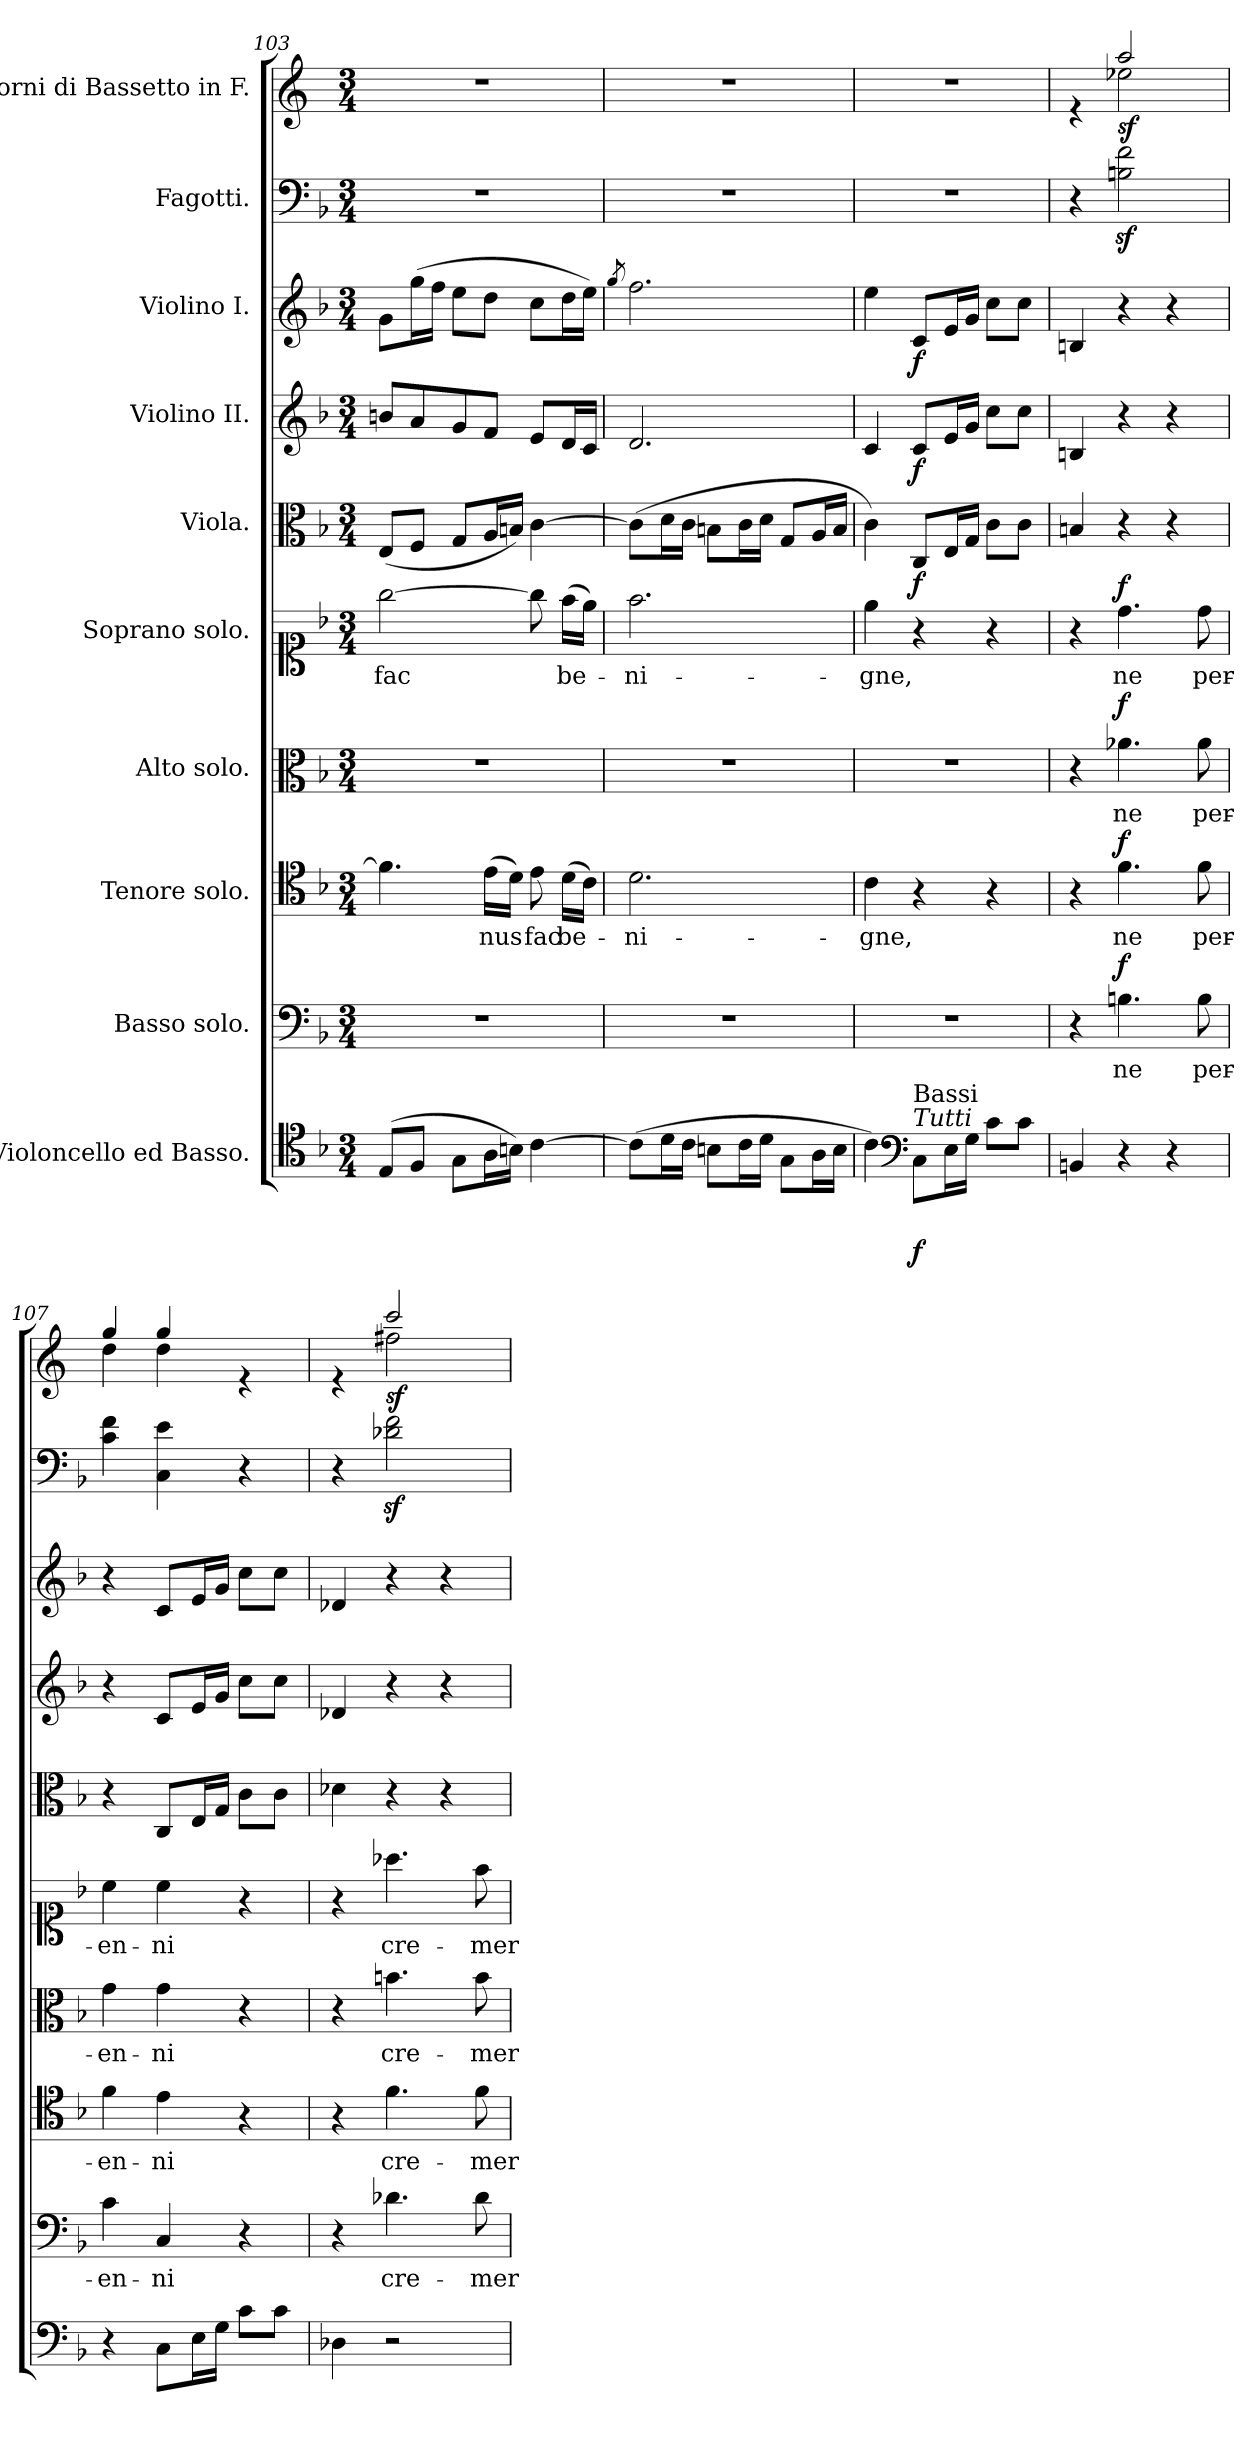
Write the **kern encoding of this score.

**kern	**dynam	**kern	**text	**dynam	**kern	**text	**dynam	**kern	**text	**dynam	**kern	**text	**dynam	**kern	**dynam	**kern	**dynam	**kern	**dynam	**kern	**kern	**dynam
*part10	*part10	*part9	*part9	*part9	*part8	*part8	*part8	*part7	*part7	*part7	*part6	*part6	*part6	*part5	*part5	*part4	*part4	*part3	*part3	*part2	*part1	*part1
*staff10	*staff10	*staff9	*staff9	*staff9	*staff8	*staff8	*staff8	*staff7	*staff7	*staff7	*staff6	*staff6	*staff6	*staff5	*staff5	*staff4	*staff4	*staff3	*staff3	*staff2	*staff1	*staff1
*I"Violoncello ed Basso.	*	*I"Basso solo.	*	*	*I"Tenore solo.	*	*	*I"Alto solo.	*	*	*I"Soprano solo.	*	*	*I"Viola.	*	*I"Violino II.	*	*I"Violino I.	*	*I"Fagotti.	*I"Corni di Bassetto in F.	*
*clefC4	*	*clefF4	*	*	*clefC4	*	*	*clefC3	*	*	*clefC1	*	*	*clefC3	*	*clefG2	*	*clefG2	*	*clefF4	*clefG2	*
*	*	*	*	*	*	*	*	*	*	*	*	*	*	*	*	*	*	*	*	*	*ITrd4c7	*
*k[b-]	*	*k[b-]	*	*	*k[b-]	*	*	*k[b-]	*	*	*k[b-]	*	*	*k[b-]	*	*k[b-]	*	*k[b-]	*	*k[b-]	*k[b-]	*
*M3/4	*	*M3/4	*	*	*M3/4	*	*	*M3/4	*	*	*M3/4	*	*	*M3/4	*	*M3/4	*	*M3/4	*	*M3/4	*M3/4	*
=103	=103	=103	=103	=103	=103	=103	=103	=103	=103	=103	=103	=103	=103	=103	=103	=103	=103	=103	=103	=103	=103	=103
!	!	!	!	!	!	!	!	!	!	!	!	!LO:LY:b	!	!	!	!	!	!	!	!	!	!
(>8E/L	.	2.r	.	.	4.f\]	.	.	2.r	.	.	[2gg\	fac	.	(<8E/L	.	8bn/L	.	8g\L	.	2.r	2.r	.
8F/J	.	.	.	.	.	.	.	.	.	.	.	.	.	8F/J	.	8a/	.	(>16gg\L	.	.	.	.
.	.	.	.	.	.	.	.	.	.	.	.	.	.	.	.	.	.	16ff\JJ	.	.	.	.
8G\L	.	.	.	.	.	.	.	.	.	.	.	.	.	8G/L	.	8g/	.	8ee\L	.	.	.	.
!	!	!	!	!	!	!LO:LY:b	!	!	!	!	!	!	!	!	!	!	!	!	!	!	!	!
16A\L	.	.	.	.	(>16e\LL	-nus	.	.	.	.	.	.	.	16A/L	.	8f/J	.	8dd\J	.	.	.	.
16Bn\JJ)	.	.	.	.	16d\JJ)	.	.	.	.	.	.	.	.	16Bn/JJ)	.	.	.	.	.	.	.	.
!	!	!	!	!	!	!LO:LY:b	!	!	!	!	!	!	!	!	!	!	!	!	!	!	!	!
[4c\	.	.	.	.	8e\	fac	.	.	.	.	8gg\]	.	.	[4c\	.	8e/L	.	8cc\L	.	.	.	.
!	!	!	!	!	!	!LO:LY:b	!	!	!	!	!	!LO:LY:b	!	!	!	!	!	!	!	!	!	!
.	.	.	.	.	(>16d\LL	be-	.	.	.	.	(>16ff\LL	be-	.	.	.	16d/L	.	16dd\L	.	.	.	.
.	.	.	.	.	16c\JJ)	.	.	.	.	.	16ee\JJ)	.	.	.	.	16c/JJ	.	16ee\JJ)	.	.	.	.
=104	=104	=104	=104	=104	=104	=104	=104	=104	=104	=104	=104	=104	=104	=104	=104	=104	=104	=104	=104	=104	=104	=104
.	.	.	.	.	.	.	.	.	.	.	.	.	.	.	.	.	.	8qgg/	.	.	.	.
!	!	!	!	!	!	!LO:LY:b	!	!	!	!	!	!LO:LY:b	!	!	!	!	!	!	!	!	!	!
(>8c\L]	.	2.r	.	.	2.d\	-ni-	.	2.r	.	.	2.ff\	-ni-	.	(>8c\L]	.	2.d/	.	2.ff\	.	2.r	2.r	.
16d\L	.	.	.	.	.	.	.	.	.	.	.	.	.	16d\L	.	.	.	.	.	.	.	.
16c\JJ	.	.	.	.	.	.	.	.	.	.	.	.	.	16c\JJ	.	.	.	.	.	.	.	.
8Bn\L	.	.	.	.	.	.	.	.	.	.	.	.	.	8Bn\L	.	.	.	.	.	.	.	.
16c\L	.	.	.	.	.	.	.	.	.	.	.	.	.	16c\L	.	.	.	.	.	.	.	.
16d\JJ	.	.	.	.	.	.	.	.	.	.	.	.	.	16d\JJ	.	.	.	.	.	.	.	.
8G\L	.	.	.	.	.	.	.	.	.	.	.	.	.	8G/L	.	.	.	.	.	.	.	.
16A\L	.	.	.	.	.	.	.	.	.	.	.	.	.	16A/L	.	.	.	.	.	.	.	.
16B\JJ	.	.	.	.	.	.	.	.	.	.	.	.	.	16B/JJ	.	.	.	.	.	.	.	.
=105	=105	=105	=105	=105	=105	=105	=105	=105	=105	=105	=105	=105	=105	=105	=105	=105	=105	=105	=105	=105	=105	=105
*^	*	*	*	*	*	*	*	*	*	*	*	*	*	*	*	*	*	*	*	*	*	*
!	!	!	!	!	!	!	!LO:LY:b	!	!	!	!	!	!LO:LY:b	!	!	!	!	!	!	!	!	!	!
4c\)	4ryy	.	2.r	.	.	4c\	-gne,	.	2.r	.	.	4ee\	-gne,	.	4c\)	.	4c/	.	4ee\	.	2.r	2.r	.
*clefF4	*	*	*	*	*	*	*	*	*	*	*	*	*	*	*	*	*	*	*	*	*	*	*
!LO:TX:a:i:t=Tutti	!	!	!	!	!	!	!	!	!	!	!	!	!	!	!	!	!	!	!	!	!	!	!
!LO:TX:a:t=Bassi	!	!	!	!	!	!	!	!	!	!	!	!	!	!	!	!	!	!	!	!	!	!	!
!	!	!LO:DY:b	!	!	!	!	!	!	!	!	!	!	!	!	!	!LO:DY:b	!	!LO:DY:b	!	!LO:DY:b	!	!	!
8C\L	8CC\Lyy	f	.	.	.	4r	.	.	.	.	.	4r	.	.	8C/L	f	8c/L	f	8c/L	f	.	.	.
16E\L	16EE\Lyy	.	.	.	.	.	.	.	.	.	.	.	.	.	16E/L	.	16e/L	.	16e/L	.	.	.	.
16G\JJ	16GG\JJyy	.	.	.	.	.	.	.	.	.	.	.	.	.	16G/JJ	.	16g/JJ	.	16g/JJ	.	.	.	.
8c\L	8C\Lyy	.	.	.	.	4r	.	.	.	.	.	4r	.	.	8c\L	.	8cc\L	.	8cc\L	.	.	.	.
8c\J	8C\Jyy	.	.	.	.	.	.	.	.	.	.	.	.	.	8c\J	.	8cc\J	.	8cc\J	.	.	.	.
=106	=106	=106	=106	=106	=106	=106	=106	=106	=106	=106	=106	=106	=106	=106	=106	=106	=106	=106	=106	=106	=106	=106	=106
*	*	*	*	*	*	*	*	*	*	*	*	*	*	*	*	*	*	*	*	*	*	*^	*
4BBn/	4BBBn\yy	.	4r	.	.	4r	.	.	4r	.	.	4r	.	.	4Bn/	.	4Bn/	.	4Bn/	.	4r	4re	4ryy	.
!	!	!	!	!LO:LY:b	!LO:DY:a	!	!LO:LY:b	!LO:DY:a	!	!LO:LY:b	!LO:DY:a	!	!LO:LY:b	!LO:DY:a	!	!	!	!	!	!	!	!	!	!LO:DY:b
4r	2ryy	.	4.Bn\	ne	f	4.f\	ne	f	4.a-X\	ne	f	4.dd\	ne	f	4r	.	4r	.	4r	.	2Bn\z< 2f\z<	2dd/	2a-X\	sf
4r	.	.	.	.	.	.	.	.	.	.	.	.	.	.	4r	.	4r	.	4r	.	.	.	.	.
!	!	!	!	!LO:LY:b	!	!	!LO:LY:b	!	!	!LO:LY:b	!	!	!LO:LY:b	!	!	!	!	!	!	!	!	!	!	!
.	.	.	8B\	per-	.	8f\	per-	.	8a-\	per-	.	8dd\	per-	.	.	.	.	.	.	.	.	.	.	.
=107	=107	=107	=107	=107	=107	=107	=107	=107	=107	=107	=107	=107	=107	=107	=107	=107	=107	=107	=107	=107	=107	=107	=107	=107
!	!	!	!	!LO:LY:b	!	!	!LO:LY:b	!	!	!LO:LY:b	!	!	!LO:LY:b	!	!	!	!	!	!	!	!	!	!	!
4r	4ryy	.	4c\	-en-	.	4f\	-en-	.	4g\	-en-	.	4cc\	-en-	.	4r	.	4r	.	4r	.	4c\ 4f\	4cc/	4g\	.
!	!	!	!	!LO:LY:b	!	!	!LO:LY:b	!	!	!LO:LY:b	!	!	!LO:LY:b	!	!	!	!	!	!	!	!	!	!	!
8C\L	8CC\Lyy	.	4C/	-ni	.	4e\	-ni	.	4g\	-ni	.	4cc\	-ni	.	8C/L	.	8c/L	.	8c/L	.	4C\ 4e\	4cc/	4g\	.
16E\L	16EE\Lyy	.	.	.	.	.	.	.	.	.	.	.	.	.	16E/L	.	16e/L	.	16e/L	.	.	.	.	.
16G\JJ	16GG\JJyy	.	.	.	.	.	.	.	.	.	.	.	.	.	16G/JJ	.	16g/JJ	.	16g/JJ	.	.	.	.	.
8c\L	8C\Lyy	.	4r	.	.	4r	.	.	4r	.	.	4r	.	.	8c\L	.	8cc\L	.	8cc\L	.	4r	4re	4ryy	.
8c\J	8C\Jyy	.	.	.	.	.	.	.	.	.	.	.	.	.	8c\J	.	8cc\J	.	8cc\J	.	.	.	.	.
=108	=108	=108	=108	=108	=108	=108	=108	=108	=108	=108	=108	=108	=108	=108	=108	=108	=108	=108	=108	=108	=108	=108	=108	=108
4D-X\	4DD-X\yy	.	4r	.	.	4r	.	.	4r	.	.	4r	.	.	4d-X\	.	4d-X/	.	4d-X/	.	4r	4re	4ryy	.
!	!	!	!	!LO:LY:b	!	!	!LO:LY:b	!	!	!LO:LY:b	!	!	!LO:LY:b	!	!	!	!	!	!	!	!	!	!	!LO:DY:b
2r	2ryy	.	4.d-X\	cre-	.	4.f\	cre-	.	4.bn\	cre-	.	4.aa-X\	cre-	.	4r	.	4r	.	4r	.	2d-X\z< 2f\z<	2ff/	2bn\	sf
.	.	.	.	.	.	.	.	.	.	.	.	.	.	.	4r	.	4r	.	4r	.	.	.	.	.
!	!	!	!	!LO:LY:b	!	!	!LO:LY:b	!	!	!LO:LY:b	!	!	!LO:LY:b	!	!	!	!	!	!	!	!	!	!	!
.	.	.	8d-\	-mer	.	8f\	-mer	.	8b\	-mer	.	8ff\	-mer	.	.	.	.	.	.	.	.	.	.	.
*v	*v	*	*	*	*	*	*	*	*	*	*	*	*	*	*	*	*	*	*	*	*	*v	*v	*
=	=	=	=	=	=	=	=	=	=	=	=	=	=	=	=	=	=	=	=	=	=	=
*-	*-	*-	*-	*-	*-	*-	*-	*-	*-	*-	*-	*-	*-	*-	*-	*-	*-	*-	*-	*-	*-	*-
